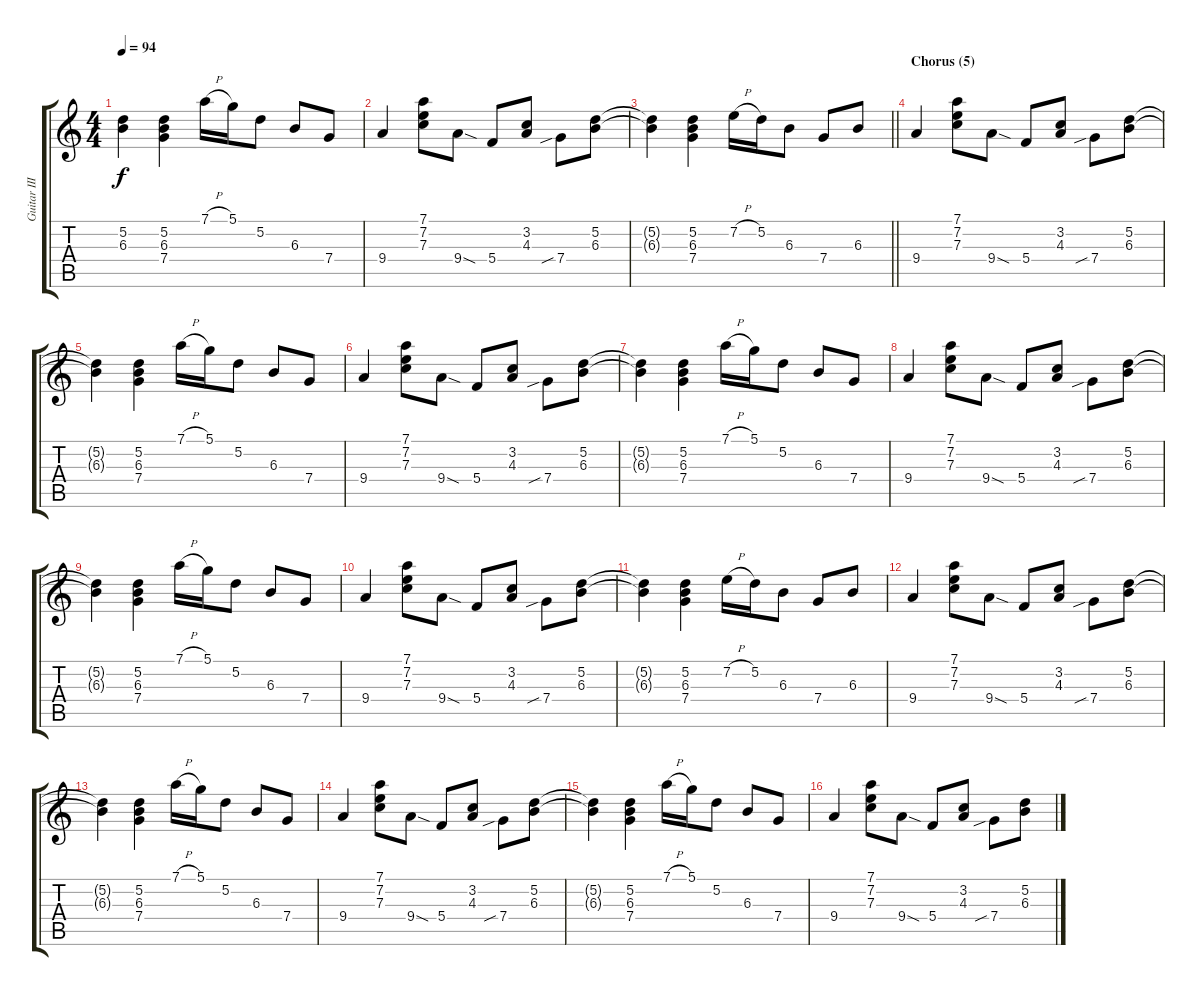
\track ("Guitar III" "Guitar III") {instrument electricguitarclean}
\staff {score tabs}
\tuning (D4 A3 F3 C3 G2 D2) {hide}
\ts (4 4)
\tempo 94
\clef g2
\ks aminor
(5.2{t} 6.3{t}).4{dy f} (5.2 6.3 7.4).4 7.1{h}.16 5.1.16 5.2.8 6.3.8 7.4.8 |
9.4.4 (7.1 7.2 7.3).8 9.4{sod}.8 5.4.8 (3.2 4.3).8 7.4{sib}.8 (5.2 6.3).8 |
\barLineRight lightlight
(5.2{t} 6.3{t}).4 (5.2 6.3 7.4).4 7.2{h}.16 5.2.16 6.3.8 7.4.8 6.3.8 |
\section ("" "Chorus (5)")
9.4.4 (7.1 7.2 7.3).8 9.4{sod}.8 5.4.8 (3.2 4.3).8 7.4{sib}.8 (5.2 6.3).8 |
(5.2{t} 6.3{t}).4 (5.2 6.3 7.4).4 7.1{h}.16 5.1.16 5.2.8 6.3.8 7.4.8 |
9.4.4 (7.1 7.2 7.3).8 9.4{sod}.8 5.4.8 (3.2 4.3).8 7.4{sib}.8 (5.2 6.3).8 |
(5.2{t} 6.3{t}).4 (5.2 6.3 7.4).4 7.1{h}.16 5.1.16 5.2.8 6.3.8 7.4.8 |
9.4.4 (7.1 7.2 7.3).8 9.4{sod}.8 5.4.8 (3.2 4.3).8 7.4{sib}.8 (5.2 6.3).8 |
(5.2{t} 6.3{t}).4 (5.2 6.3 7.4).4 7.1{h}.16 5.1.16 5.2.8 6.3.8 7.4.8 |
9.4.4 (7.1 7.2 7.3).8 9.4{sod}.8 5.4.8 (3.2 4.3).8 7.4{sib}.8 (5.2 6.3).8 |
(5.2{t} 6.3{t}).4 (5.2 6.3 7.4).4 7.2{h}.16 5.2.16 6.3.8 7.4.8 6.3.8 |
9.4.4 (7.1 7.2 7.3).8 9.4{sod}.8 5.4.8 (3.2 4.3).8 7.4{sib}.8 (5.2 6.3).8 |
(5.2{t} 6.3{t}).4 (5.2 6.3 7.4).4 7.1{h}.16 5.1.16 5.2.8 6.3.8 7.4.8 |
9.4.4 (7.1 7.2 7.3).8 9.4{sod}.8 5.4.8 (3.2 4.3).8 7.4{sib}.8 (5.2 6.3).8 |
(5.2{t} 6.3{t}).4 (5.2 6.3 7.4).4 7.1{h}.16 5.1.16 5.2.8 6.3.8 7.4.8 |
9.4.4 (7.1 7.2 7.3).8 9.4{sod}.8 5.4.8 (3.2 4.3).8 7.4{sib}.8 (5.2 6.3).8
